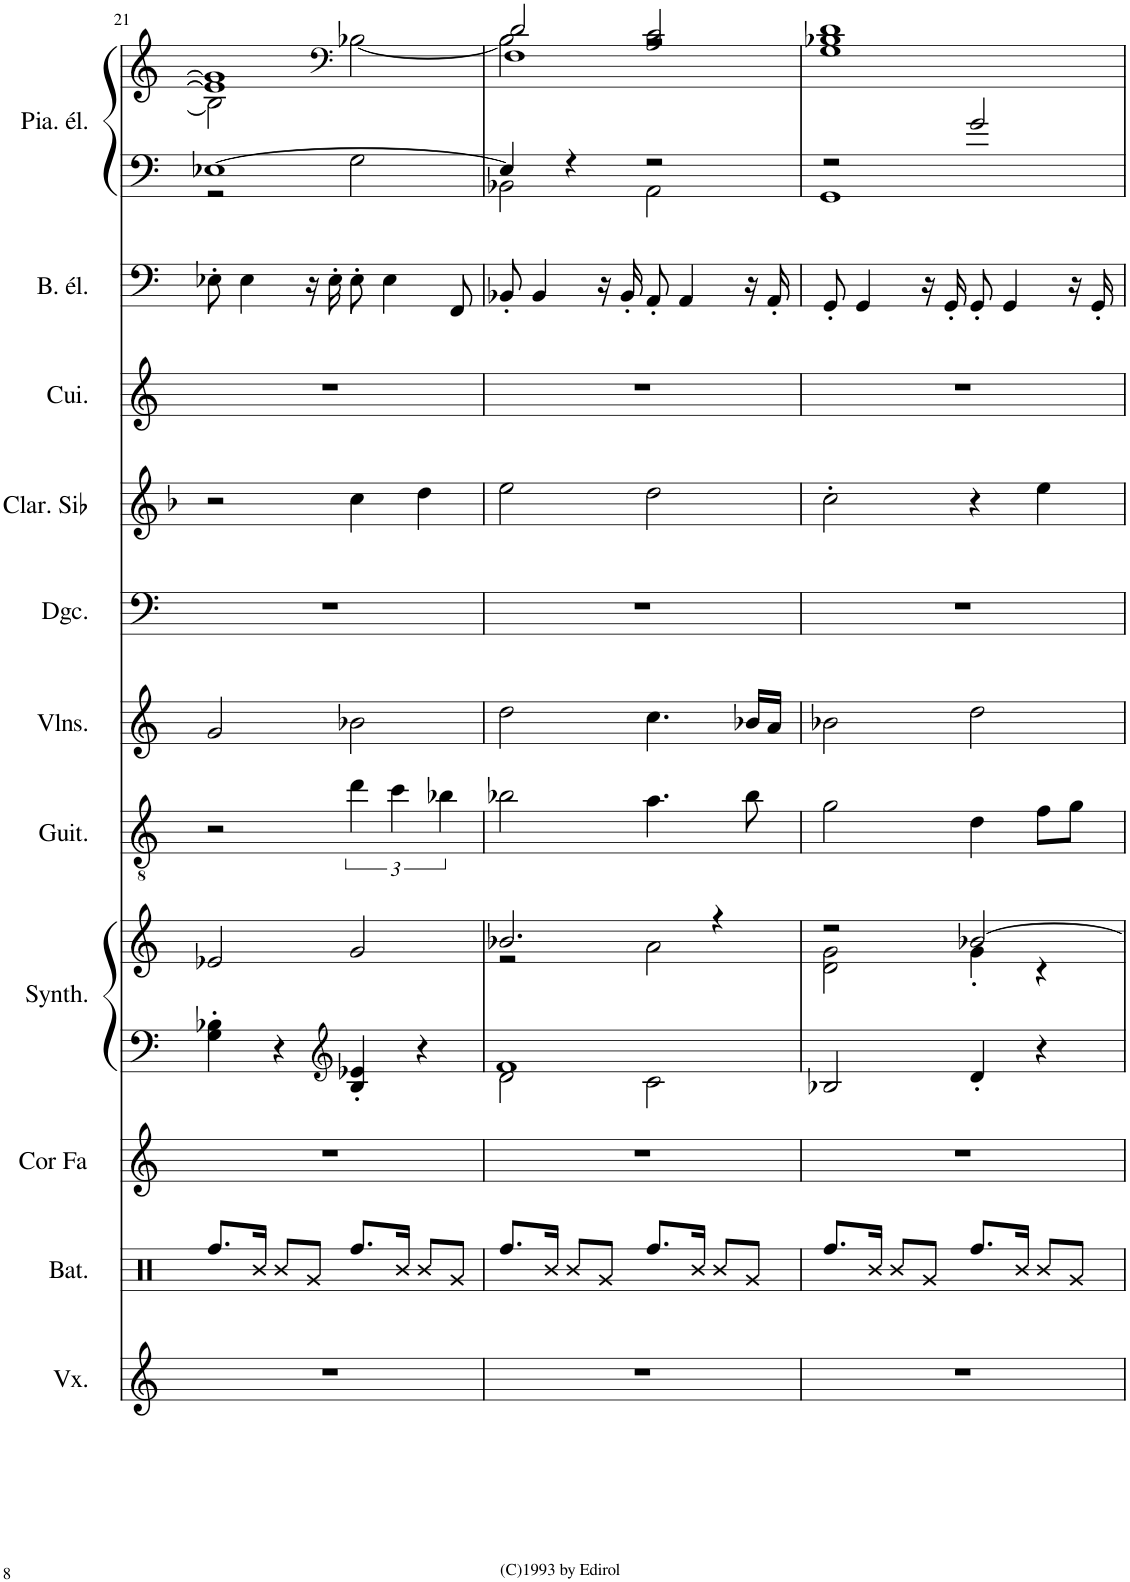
**kern	**kern	**kern	**kern	**kern	**kern	**kern	**kern	**kern	**kern	**kern	**kern	**kern
*part11	*part10	*part9	*part8	*part8	*part7	*part6	*part5	*part4	*part3	*part2	*part1	*part1
*staff13	*staff12	*staff11	*staff10	*staff9	*staff8	*staff7	*staff6	*staff5	*staff4	*staff3	*staff2	*staff1
*I"Voix	*I"Batterie	*I"Cor en Fa	*I"Synthétiseur d'instruments à cordes	*	*I"Guitare acoustique	*I"Violons	*I"Dungchen	*I"Clarinette en Sib	*I"Cuivres	*I"Basse électrique	*I"Piano électrique, Don't Leave Me...	*
*I'Vx.	*I'Bat.	*I'Cor Fa	*I'Synth.	*	*I'Guit.	*I'Vlns.	*I'Dgc.	*I'Clar. Sib	*I'Cui.	*I'B. él.	*I'Pia. él.	*
!!LO:PB:g=z
*clefG2	*clefX	*clefG2	*clefF4	*clefG2	*clefGv2	*clefG2	*clefF4	*clefG2	*clefG2	*clefF4	*clefF4	*clefF4
*	*	*Trd4c7	*	*	*	*	*Trd1c2	*Trd1c2	*	*Trd7c12	*	*
*k[]	*k[]	*k[]	*k[]	*k[]	*k[]	*k[]	*k[]	*k[b-]	*k[]	*k[]	*k[]	*k[]
*M4/4	*M4/4	*M4/4	*M4/4	*M4/4	*M4/4	*M4/4	*M4/4	*M4/4	*M4/4	*M4/4	*M4/4	*M4/4
=21	=21	=21	=21	=21	=21	=21	=21	=21	=21	=21	=21	=21
*	*	*	*	*	*	*	*	*	*	*	*^	*^
1r	8.Rff/L	1r	4G\' 4B-X\'	2e-X/	2r	2g/	1r	2r	1r	8E-X'\	[1E-X	2r	1e-] 1g]	2B-\]
.	.	.	.	.	.	.	.	.	.	4E-\	.	.	.	.
.	16R/Jk	.	.	.	.	.	.	.	.	.	.	.	.	.
.	8R/L	.	4r	.	.	.	.	.	.	.	.	.	.	.
.	8Rg/J	.	.	.	.	.	.	.	.	16r	.	.	.	.
.	.	.	.	.	.	.	.	.	.	16E-'\	.	.	.	.
*	*	*	*clefG2	*	*	*	*	*	*	*	*	*	*clefF4	*
.	8.Rff/L	.	4B-/' 4e-X/'	2g/	6dd\	2b-X\	.	4cc\	.	8E-'\	.	2G\	.	[2B-X\
.	.	.	.	.	.	.	.	.	.	4E-\	.	.	.	.
.	.	.	.	.	6cc\	.	.	.	.	.	.	.	.	.
.	16R/Jk	.	.	.	.	.	.	.	.	.	.	.	.	.
.	8R/L	.	4r	.	.	.	.	4dd\	.	.	.	.	.	.
.	.	.	.	.	6b-X\	.	.	.	.	.	.	.	.	.
.	8Rg/J	.	.	.	.	.	.	.	.	8FF/	.	.	.	.
=22	=22	=22	=22	=22	=22	=22	=22	=22	=22	=22	=22	=22	=22	=22
*	*	*	*^	*^	*	*	*	*	*	*	*	*	*	*^
1r	8.Rff/L	1r	1f	2d\	2.b-X/	2r	2b-X\	2dd\	1r	2ee\	1r	8BB-X'/	4E-/]	2BB-X\	2d/	2B-\]	1F
.	.	.	.	.	.	.	.	.	.	.	.	4BB-/	.	.	.	.	.
.	16R/Jk	.	.	.	.	.	.	.	.	.	.	.	.	.	.	.	.
.	8R/L	.	.	.	.	.	.	.	.	.	.	.	4r	.	.	.	.
.	8Rg/J	.	.	.	.	.	.	.	.	.	.	16r	.	.	.	.	.
.	.	.	.	.	.	.	.	.	.	.	.	16BB-'/	.	.	.	.	.
.	8.Rff/L	.	.	2c\	.	2a\	4.a\	4.cc\	.	2dd\	.	8AA'/	2r	2AA\	2A/ 2c/	2r	.
.	.	.	.	.	.	.	.	.	.	.	.	4AA/	.	.	.	.	.
.	16R/Jk	.	.	.	.	.	.	.	.	.	.	.	.	.	.	.	.
.	8R/L	.	.	.	4r	.	.	.	.	.	.	.	.	.	.	.	.
.	8Rg/J	.	.	.	.	.	8b-\	16b-X/LL	.	.	.	16r	.	.	.	.	.
.	.	.	.	.	.	.	.	16a/JJ	.	.	.	16AA'/	.	.	.	.	.
*	*	*	*v	*v	*	*	*	*	*	*	*	*	*	*	*v	*v	*v
=23	=23	=23	=23	=23	=23	=23	=23	=23	=23	=23	=23	=23	=23	=23
1r	8.Rff/L	1r	2B-X/	2r	2d\ 2g\	2g\	2b-X\	1r	2cc'\	1r	8GG'/	2r	1GG	1G 1B-X 1d
.	.	.	.	.	.	.	.	.	.	.	4GG/	.	.	.
.	16R/Jk	.	.	.	.	.	.	.	.	.	.	.	.	.
.	8R/L	.	.	.	.	.	.	.	.	.	.	.	.	.
.	8Rg/J	.	.	.	.	.	.	.	.	.	16r	.	.	.
.	.	.	.	.	.	.	.	.	.	.	16GG'/	.	.	.
.	8.Rff/L	.	4d'/	[2b-X/	4g'\	4d\	2dd\	.	4r	.	8GG'/	2g/	.	.
.	.	.	.	.	.	.	.	.	.	.	4GG/	.	.	.
.	16R/Jk	.	.	.	.	.	.	.	.	.	.	.	.	.
.	8R/L	.	4r	.	4r	8f\L	.	.	4ee\	.	.	.	.	.
.	8Rg/J	.	.	.	.	8g\J	.	.	.	.	16r	.	.	.
.	.	.	.	.	.	.	.	.	.	.	16GG'/	.	.	.
*	*	*	*	*v	*v	*	*	*	*	*	*	*v	*v	*
=	=	=	=	=	=	=	=	=	=	=	=	=
*-	*-	*-	*-	*-	*-	*-	*-	*-	*-	*-	*-	*-
